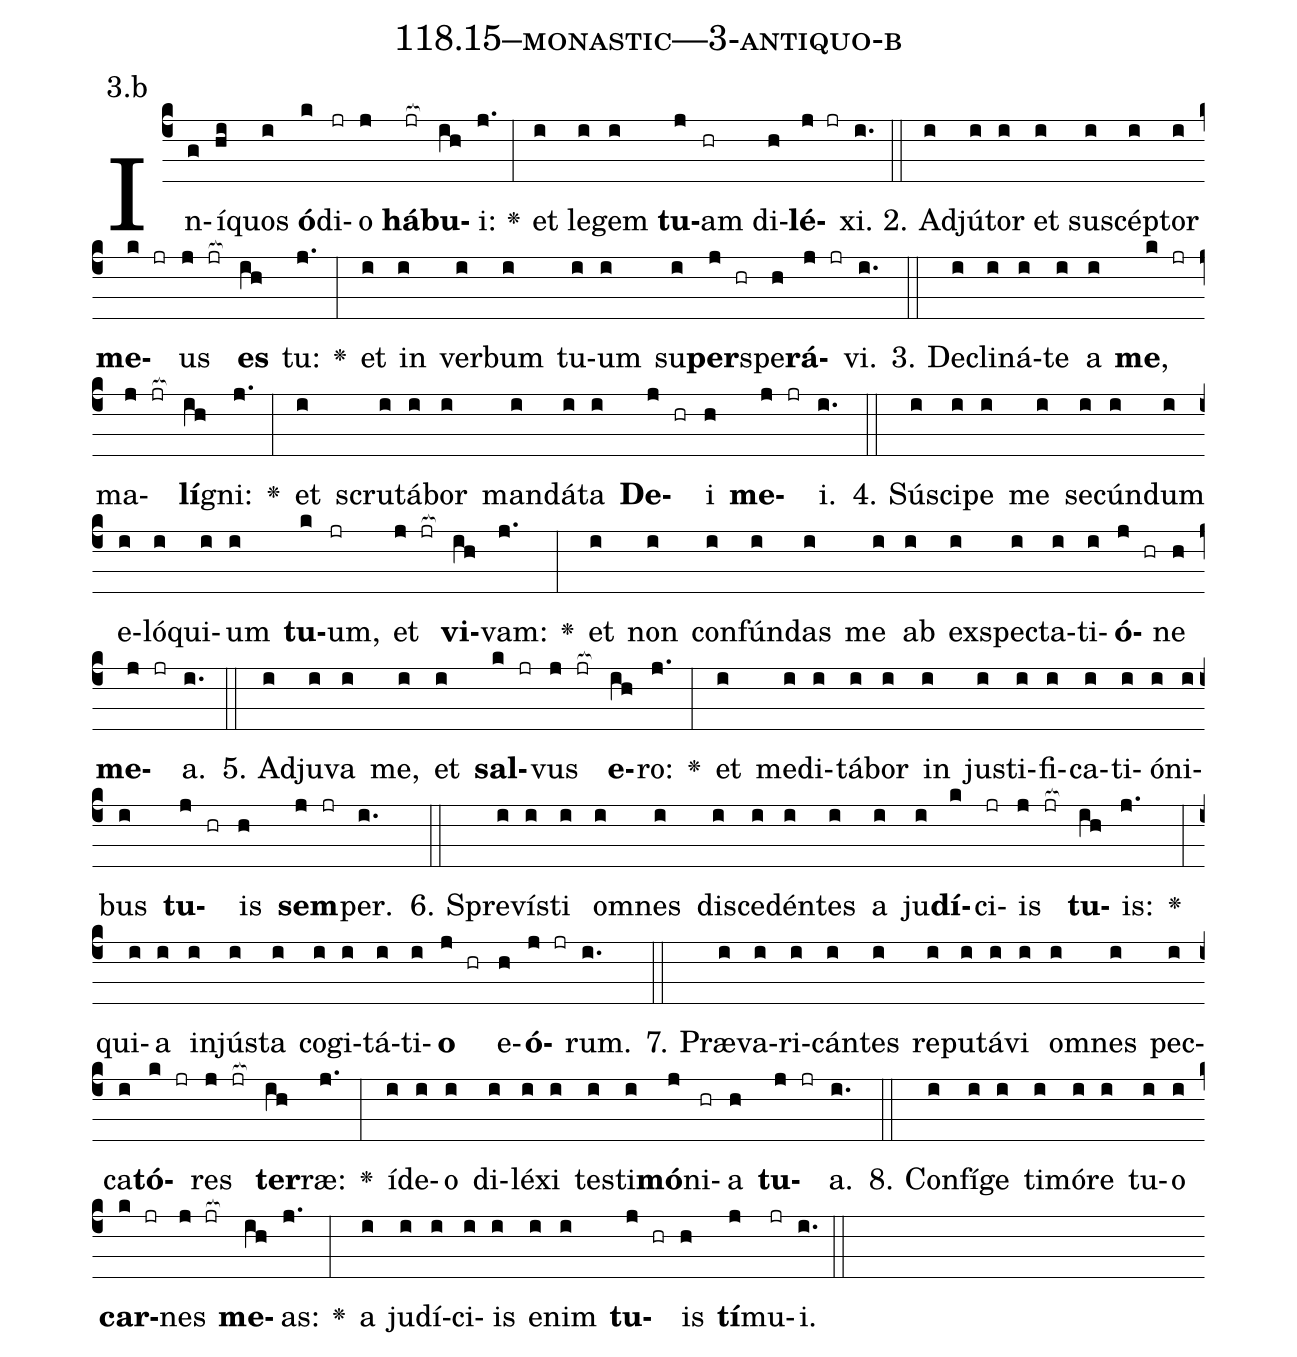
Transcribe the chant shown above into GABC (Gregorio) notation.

name: 118.15--monastic---3-antiquo-b;
annotation: 3.b;
%%
(c4)In(g)í(hi)quos(i) <b>ó</b>(k)di(jr)o(j) <b>há</b>(jr[ocb:1{])<b>bu</b>(ih[ocb:0}])i:(j.) <v>\greheightstar</v>(:) et(i) le(i)gem(i) <b>tu</b>(j)am(hr) di(h)<b>lé</b>(j jr)xi.(i.) (::)
2. Ad(i)jú(i)tor(i) et(i) su(i)scép(i)tor(i) <b>me</b>(k jr)us(j jr[ocb:1{]) <b>es</b>(ih[ocb:0}]) tu:(j.) <v>\greheightstar</v>(:) et(i) in(i) ver(i)bum(i) tu(i)um(i) su(i)<b>per</b>(j hr)spe(h)<b>rá</b>(j jr)vi.(i.) (::)
3. De(i)cli(i)ná(i)te(i) a(i) <b>me</b>,(k jr) ma(j jr[ocb:1{])<b>lí</b>(ih[ocb:0}])gni:(j.) <v>\greheightstar</v>(:) et(i) scru(i)tá(i)bor(i) man(i)dá(i)ta(i) <b>De</b>(j hr)i(h) <b>me</b>(j jr)i.(i.) (::)
4. Sú(i)sci(i)pe(i) me(i) se(i)cún(i)dum(i) e(i)ló(i)qui(i)um(i) <b>tu</b>(k)um,(jr) et(j jr[ocb:1{]) <b>vi</b>(ih[ocb:0}])vam:(j.) <v>\greheightstar</v>(:) et(i) non(i) con(i)fún(i)das(i) me(i) ab(i) ex(i)spec(i)ta(i)ti(i)<b>ó</b>(j hr)ne(h) <b>me</b>(j jr)a.(i.) (::)
5. Ad(i)ju(i)va(i) me,(i) et(i) <b>sal</b>(k jr)vus(j jr[ocb:1{]) <b>e</b>(ih[ocb:0}])ro:(j.) <v>\greheightstar</v>(:) et(i) me(i)di(i)tá(i)bor(i) in(i) jus(i)ti(i)fi(i)ca(i)ti(i)ó(i)ni(i)bus(i) <b>tu</b>(j hr)is(h) <b>sem</b>(j jr)per.(i.) (::)
6. Spre(i)vís(i)ti(i) om(i)nes(i) di(i)sce(i)dén(i)tes(i) a(i) ju(i)<b>dí</b>(k)ci(jr)is(j jr[ocb:1{]) <b>tu</b>(ih[ocb:0}])is:(j.) <v>\greheightstar</v>(:) qui(i)a(i) in(i)jús(i)ta(i) co(i)gi(i)tá(i)ti(i)<b>o</b>(j hr) e(h)<b>ó</b>(j jr)rum.(i.) (::)
7. Præ(i)va(i)ri(i)cán(i)tes(i) re(i)pu(i)tá(i)vi(i) om(i)nes(i) pec(i)ca(i)<b>tó</b>(k jr)res(j jr[ocb:1{]) <b>ter</b>(ih[ocb:0}])ræ:(j.) <v>\greheightstar</v>(:) íd(i)e(i)o(i) di(i)lé(i)xi(i) tes(i)ti(i)<b>mó</b>(j)ni(hr)a(h) <b>tu</b>(j jr)a.(i.) (::)
8. Con(i)fí(i)ge(i) ti(i)mó(i)re(i) tu(i)o(i) <b>car</b>(k jr)nes(j jr[ocb:1{]) <b>me</b>(ih[ocb:0}])as:(j.) <v>\greheightstar</v>(:) a(i) ju(i)dí(i)ci(i)is(i) e(i)nim(i) <b>tu</b>(j hr)is(h) <b>tí</b>(j)mu(jr)i.(i.) (::)
